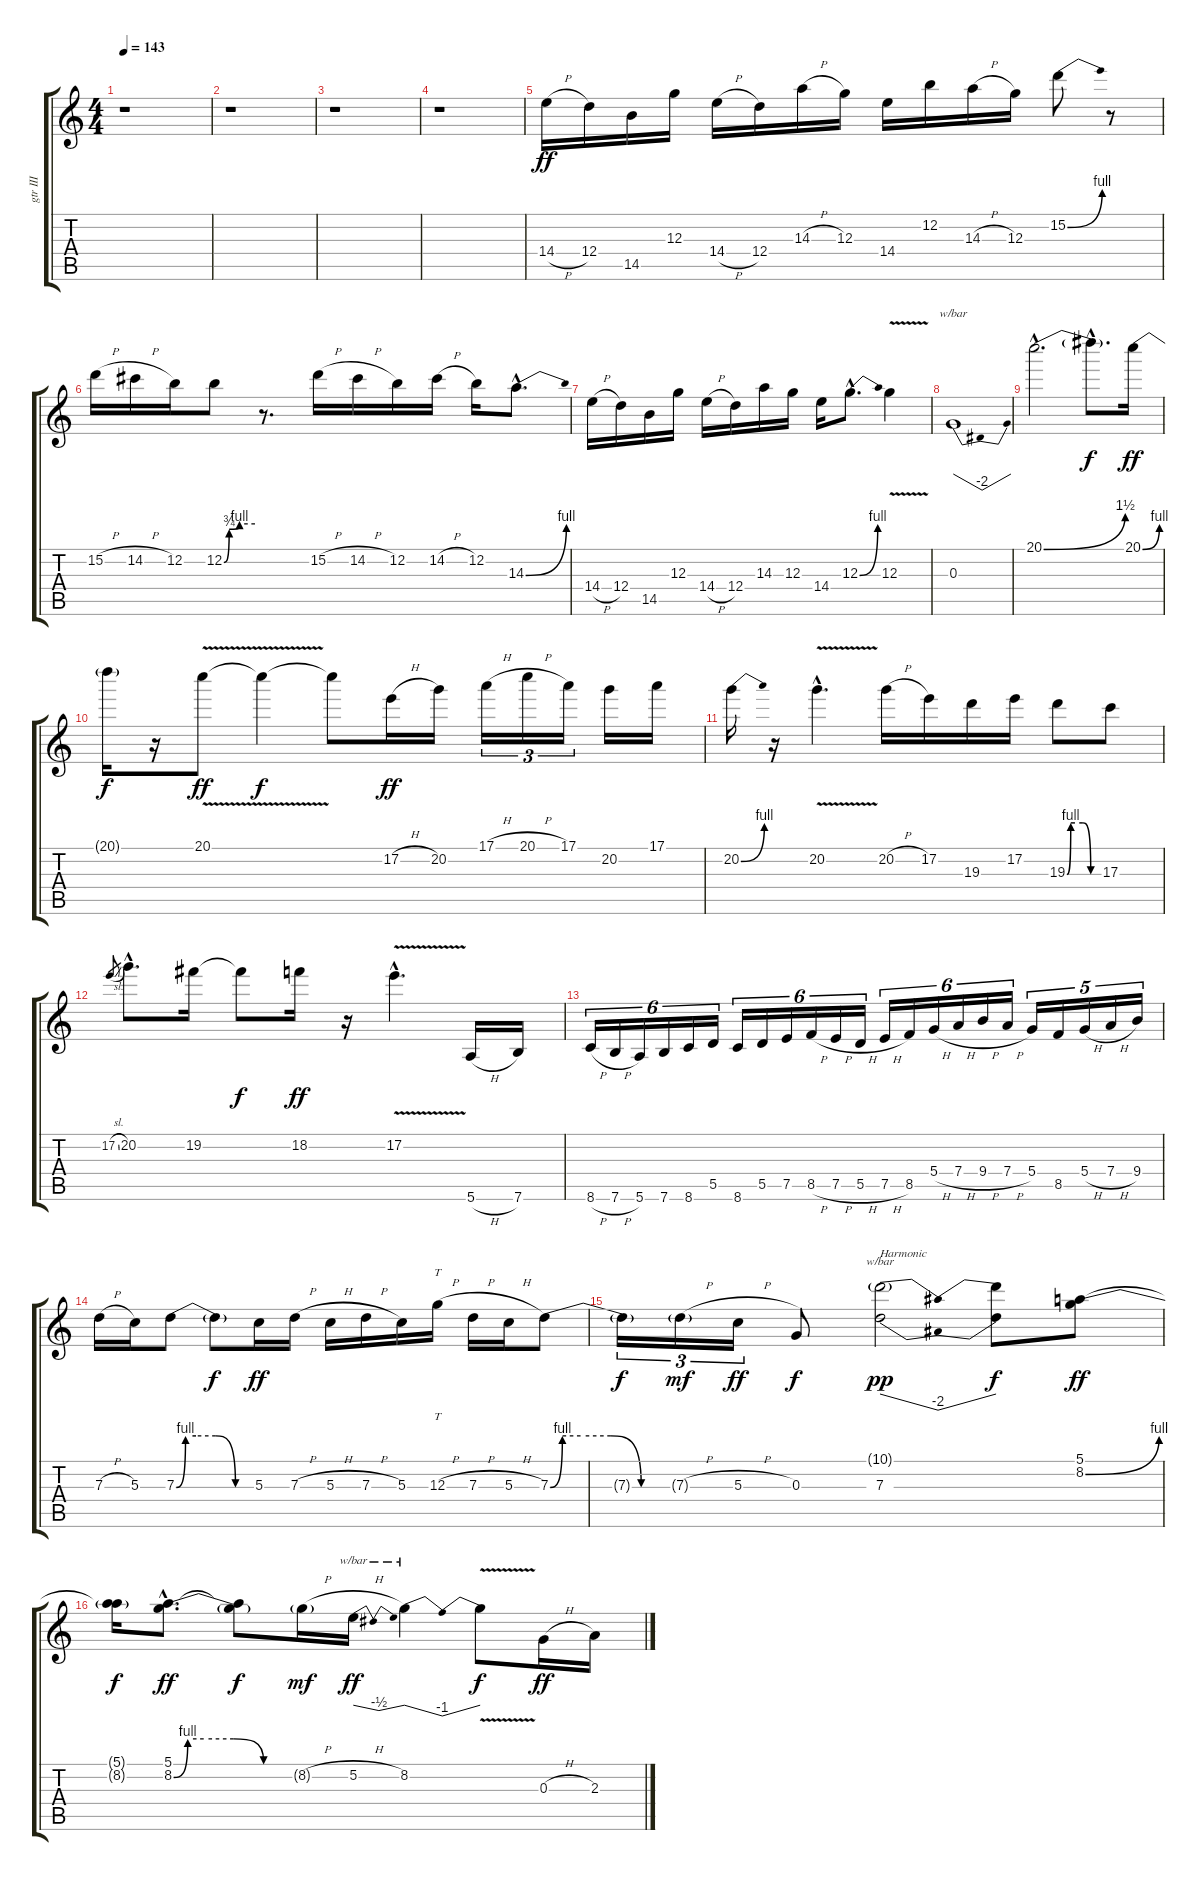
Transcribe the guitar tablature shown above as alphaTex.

\track ("gtr III" "gtr III") {instrument overdrivenguitar}
\staff {score tabs}
\tuning (E4 B3 G3 D3 A2 E2) {hide}
\ts (4 4)
\tempo 143
\clef g2
\ks c
r.1{dy ff} |
r.1 |
r.1 |
r.1 |
14.4{h}.16 12.4.16 14.5.16 12.3.16 14.4{h}.16 12.4.16 14.3{h}.16 12.3.16 14.4.16 12.2.16 14.3{h}.16 12.3.16 15.2{be (bend 0 0 60 4)}.8 r.8 |
15.2{h}.16 14.2{h}.16 12.2.16 12.2{be (custom 0 0 10 3 30 4 60 4)}.8 r.8{d} 15.2{h}.16 14.2{h}.16 12.2.16 14.2{h}.16 12.2.16 14.3{be (bend 0 0 60 4) hac}.8{d} |
14.4{h}.16 12.4.16 14.5.16 12.3.16 14.4{h}.16 12.4.16 14.3.16 12.3.16 14.4.16 12.3{be (bend 0 0 60 4) hac}.8{d} 12.3{v}.4 |
0.3.1{tbe (dip default 0 0 30 -8 60 0)} |
20.1{be (bend 0 0 60 6) hac}.2{d} 20.1{hac t}.8{d dy f} 20.1{be (bend 0 0 60 4)}.16{dy ff} |
20.1{t}.16{dy f} r.16 20.1{v}.8{dy ff} 20.1{t}.4{dy f} 20.1{t}.8 17.2{h}.16{dy ff} 20.2.16 17.1{h}.16{tu (3 2)} 20.1{h}.16{tu (3 2)} 17.1.16{tu (3 2)} 20.2.16 17.1.16 |
20.2{be (bend 0 0 60 4)}.16 r.16 20.2{v hac}.4{d} 20.2{h}.16 17.2.16 19.3.16 17.2.16 19.3{be (custom 0 0 7 4 15 4 30 4 45 0 60 0)}.8 17.3.8 |
17.2{sl}.8{gr} 20.2{hac}.8{d} 19.2.16 19.2{t}.8{dy f} 18.2.16{dy ff} r.16 17.2{v hac}.4{d} 5.6{h}.16 7.6.16 |
8.6{h}.16{tu (6 4)} 7.6{h}.16{tu (6 4)} 5.6.16{tu (6 4)} 7.6.16{tu (6 4)} 8.6.16{tu (6 4)} 5.5.16{tu (6 4)} 8.6.16{tu (6 4)} 5.5.16{tu (6 4)} 7.5.16{tu (6 4)} 8.5{h}.16{tu (6 4)} 7.5{h}.16{tu (6 4)} 5.5{h}.16{tu (6 4)} 7.5{h}.16{tu (6 4)} 8.5.16{tu (6 4)} 5.4{h}.16{tu (6 4)} 7.4{h}.16{tu (6 4)} 9.4{h}.16{tu (6 4)} 7.4{h}.16{tu (6 4)} 5.4.16{tu (5 4)} 8.5.16{tu (5 4)} 5.4{h}.16{tu (5 4)} 7.4{h}.16{tu (5 4)} 9.4.16{tu (5 4)} |
7.3{h}.16 5.3.16 7.3{be (custom 0 0 7 4 15 4 30 4 45 0 60 0)}.8 7.3{t}.8{dy f} 5.3.16{dy ff} 7.3{h}.16 5.3{h}.16 7.3{h}.16 5.3.16 12.3{h}.16{tt} 7.3{h}.16 5.3{h}.16 7.3{be (custom 0 0 6 4 15 4 30 4 45 0 60 0)}.8 |
7.3{t}.16{tu (3 2) dy f} 7.3{h g}.16{tu (3 2) dy mf} 5.3{h}.16{tu (3 2) dy ff} 0.3.8{dy f} (10.1{g} 7.3).2{tbe (dip default 0 0 30 -8 60 0) txt "Harmonic" dy pp} (10.1{t} 7.3{t}).8{dy f} (5.1 8.2{be (bend 0 0 60 4)}).8{dy ff} |
(5.1{t} 8.2{t}).16{dy f} (5.1{hac} 8.2{be (custom 0 0 7 4 15 4 30 4 45 0 60 0)}).8{d dy ff} (5.1{t} 8.2{t}).8{dy f} 8.2{h g}.16{dy mf} 5.2{h}.16{tbe (dip default 0 0 30 -2 60 0) dy ff} 8.2.4{tbe (dip default 0 0 30 -4 60 0)} 8.2{v t}.8{dy f} 0.3{h}.16{dy ff} 2.3{h}.16
